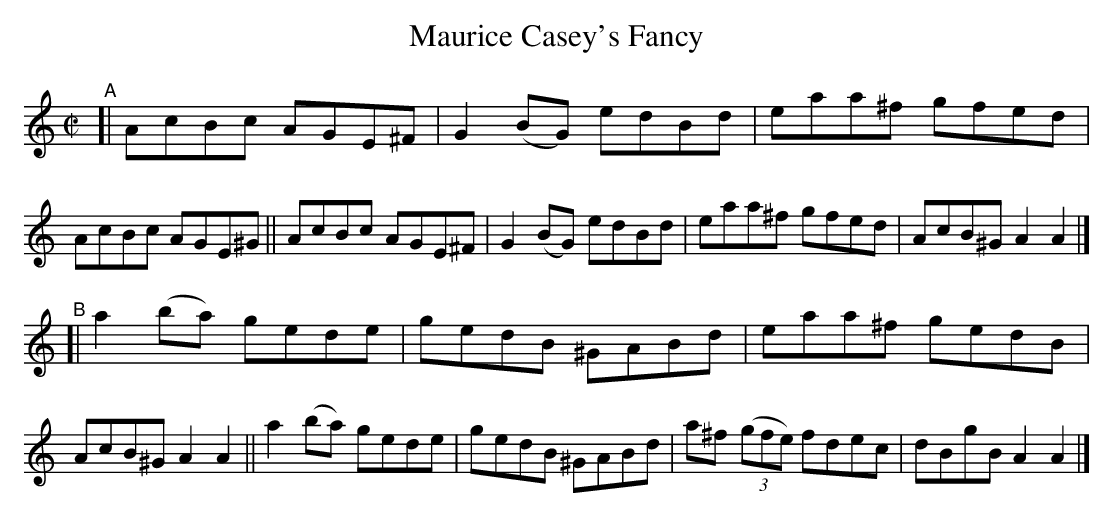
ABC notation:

X:1
T: Maurice Casey's Fancy
M: C|
L: 1/8
K: Am
"^A"\
[| AcBc AGE^F | G2(BG) edBd | eaa^f gfed | AcBc AGE^G \
|| AcBc AGE^F | G2(BG) edBd | eaa^f gfed | AcB^G A2A2 |]
"^B"\
[| a2(ba) gede | gedB ^GABd | eaa^f gedB | AcB^G A2A2 \
|| a2(ba) gede | gedB ^GABd | a^f ((3gfe) fdec | dBgB A2A2 |]
